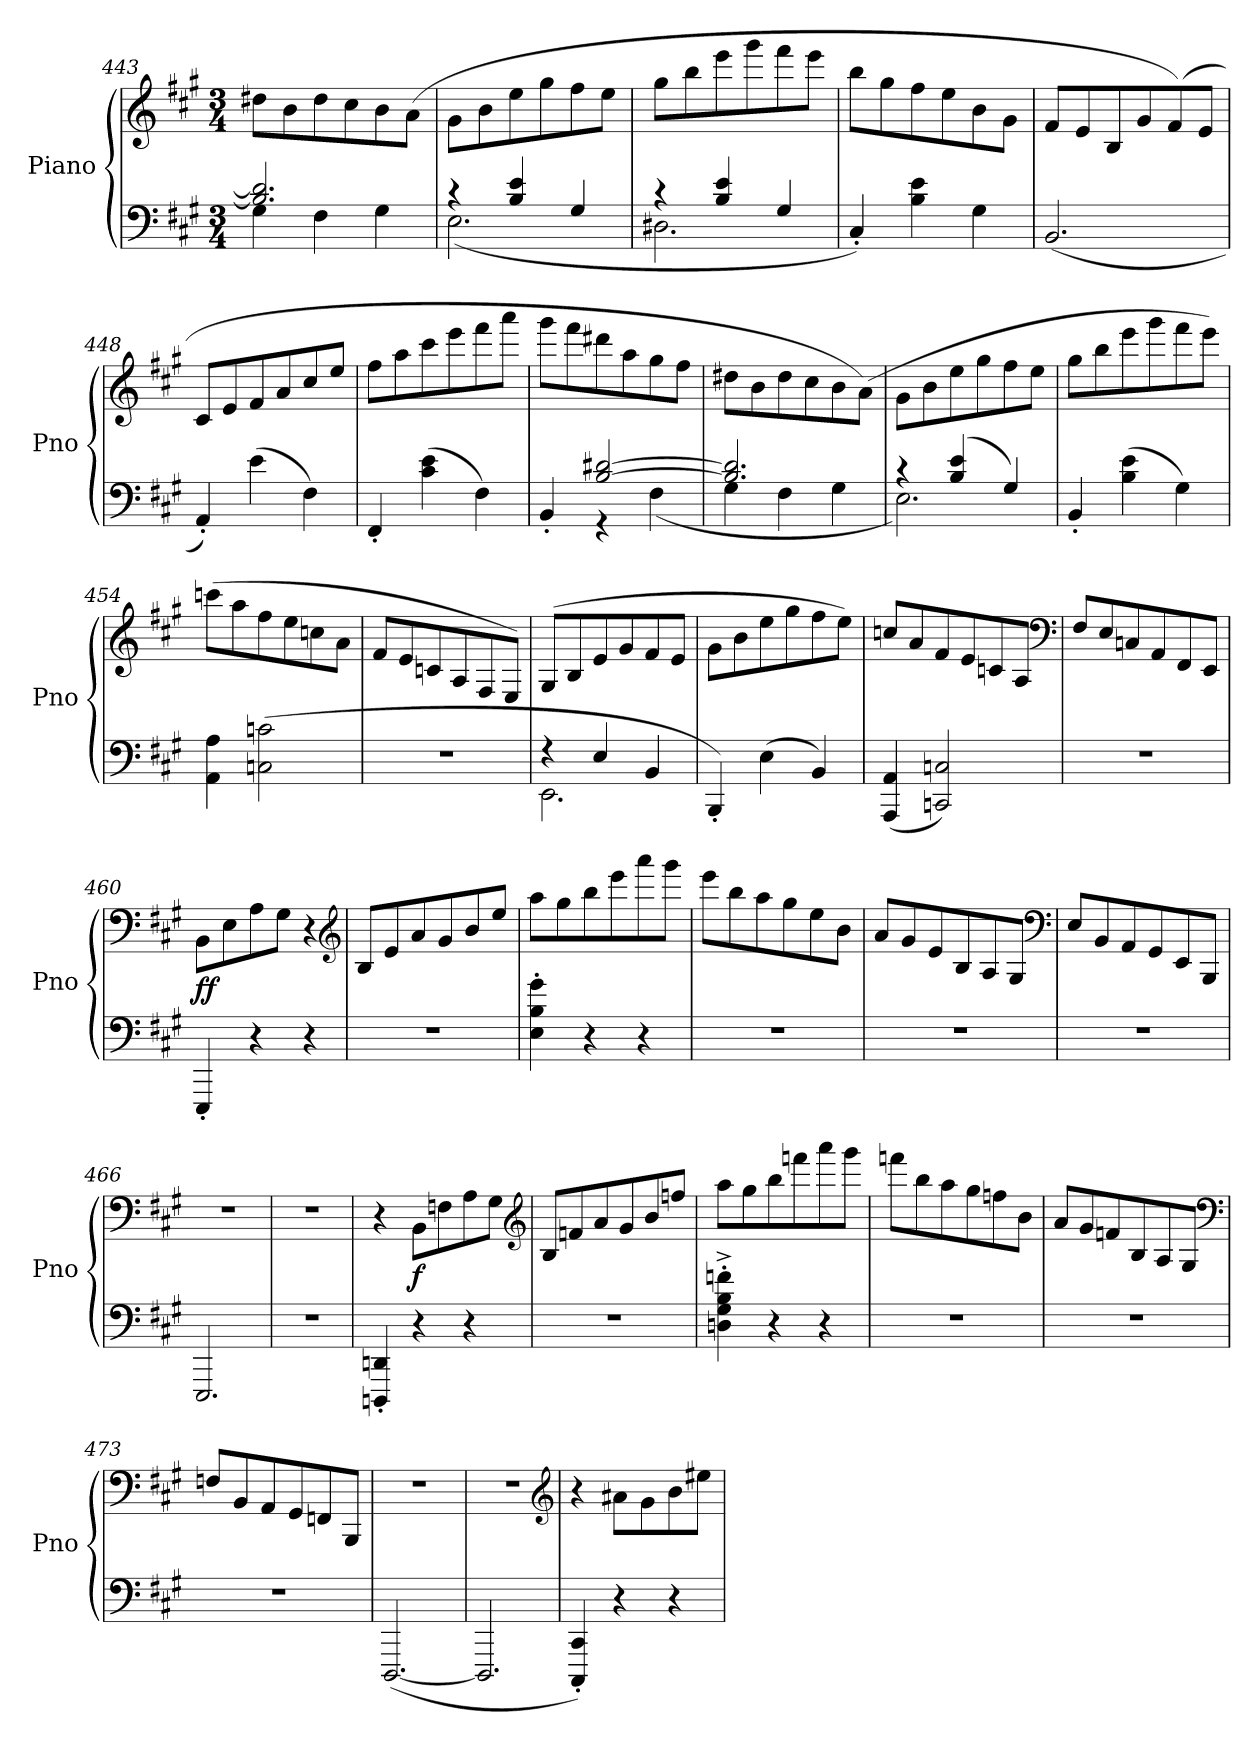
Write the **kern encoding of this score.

**kern	**kern	**dynam
*part1	*part1	*part1
*staff2	*staff1	*staff1/2
*I"Piano	*	*
*I'Pno	*	*
*clefF4	*clefG2	*
*k[f#c#g#]	*k[f#c#g#]	*
*M3/4	*M3/4	*
=443	=443	=443
*^	*	*
2.B]/ 2.d#]/	4G#\	8dd#X\L	.
.	.	8b\	.
.	4F#\	8dd#\	.
.	.	8cc#\	.
.	4G#\	8b\	.
.	.	(8a\J	.
=444	=444	=444	=444
4r	(2.E\	8g#\L	.
.	.	8b\	.
4B/ 4e/	.	8ee\	.
.	.	8gg#\	.
4G#/	.	8ff#\	.
.	.	8ee\J	.
=445	=445	=445	=445
4r	2.D#X\	8gg#\L	.
.	.	8bb\	.
4B/ 4e/	.	8eee\	.
.	.	8ggg#\	.
4G#/	.	8fff#\	.
.	.	8eee\J	.
*v	*v	*	*
=446	=446	=446
4C#'/)	8bb\L	.
.	8gg#\	.
4B\ 4e\	8ff#\	.
.	8ee\	.
4G#\	8b\	.
.	8g#\J	.
=447	=447	=447
(2.BB/	8f#/L	.
.	8e/	.
.	8B/	.
.	8g#/	.
.	(8f#/)	.
.	8e/J	.
=448	=448	=448
4AA'/)	8c#/L	.
.	8e/	.
(4e\	8f#/	.
.	8a/	.
4F#\)	8cc#/	.
.	8ee/J	.
=449	=449	=449
4FF#'/	8ff#\L	.
.	8aa\	.
(4c#\ 4e\	8ccc#\	.
.	8eee\	.
4F#\)	8fff#\	.
.	8aaa\J	.
=450	=450	=450
*^	*	*
4BB'/	4ryy	8ggg#\L	.
.	.	8fff#\	.
[2B/ [2d#X/	4r	8ddd#X\	.
.	.	8aa\	.
.	(4F#\	8gg#\	.
.	.	8ff#\J	.
=451	=451	=451	=451
2.B]/ 2.d#]/	4G#\	8dd#X\L	.
.	.	8b\	.
.	4F#\	8dd#\	.
.	.	8cc#\	.
.	4G#\	8b\	.
.	.	(8a\J)	.
=452	=452	=452	=452
4r	2.E\)	8g#\L	.
.	.	8b\	.
(4B/ 4e/	.	8ee\	.
.	.	8gg#\	.
4G#/)	.	8ff#\	.
.	.	8ee\J	.
*v	*v	*	*
=453	=453	=453
4BB'/	8gg#\L	.
.	8bb\	.
(4B\ 4e\	8eee\	.
.	8ggg#\	.
4G#\)	8fff#\	.
.	8eee\J)	.
=454	=454	=454
4AA\ 4A\	(8cccn\L	.
.	8aa\	.
(2Cn\ 2cn\	8ff#\	.
.	8ee\	.
.	8ccn\	.
.	8a\J	.
=455	=455	=455
2.r	8f#/L	.
.	8e/	.
.	8cn/	.
.	8A/	.
.	8F#/	.
.	8E/J)	.
=456	=456	=456
*^	*	*
4r	2.EE\	(8G#/L	.
.	.	8B/	.
4E/	.	8e/	.
.	.	8g#/	.
4BB/	.	8f#/	.
.	.	8e/J	.
*v	*v	*	*
=457	=457	=457
4BBB'/)	8g#\L	.
.	8b\	.
(4E\	8ee\	.
.	8gg#\	.
4BB/)	8ff#\	.
.	8ee\J)	.
=458	=458	=458
(4AAA/ 4AA/	8ccn/L	.
.	8a/	.
2CCn/ 2Cn/)	8f#/	.
.	8e/	.
.	8cn/	.
.	8A/J	.
*	*clefF4	*
=459	=459	=459
2.r	8F#/L	.
.	8E/	.
.	8Cn/	.
.	8AA/	.
.	8FF#/	.
.	8EE/J	.
=460	=460	=460
4EEE'/	8BB\L	ff
.	8E\	.
4r	8A\	.
.	8G#\J	.
4r	4r	.
*	*clefG2	*
=461	=461	=461
2.r	8B/L	.
.	8e/	.
.	8a/	.
.	8g#/	.
.	8b/	.
.	8ee/J	.
=462	=462	=462
4E'\ 4B'\ 4g#'\	8aa\L	.
.	8gg#\	.
4r	8bb\	.
.	8eee\	.
4r	8aaa\	.
.	8ggg#\J	.
=463	=463	=463
2.r	8eee\L	.
.	8bb\	.
.	8aa\	.
.	8gg#\	.
.	8ee\	.
.	8b\J	.
=464	=464	=464
2.r	8a/L	.
.	8g#/	.
.	8e/	.
.	8B/	.
.	8A/	.
.	8G#/J	.
*	*clefF4	*
=465	=465	=465
2.r	8E/L	.
.	8BB/	.
.	8AA/	.
.	8GG#/	.
.	8EE/	.
.	8BBB/J	.
=466	=466	=466
2.EEE/	2.r	.
=467	=467	=467
2.r	2.r	.
=468	=468	=468
4DDDn'/ 4DDn'/	4r	.
4r	8BB\L	f
.	8Fn\	.
4r	8A\	.
.	8G#\J	.
*	*clefG2	*
=469	=469	=469
2.r	8B/L	.
.	8fn/	.
.	8a/	.
.	8g#/	.
.	8b/	.
.	8ffn/J	.
=470	=470	=470
4Dn'^\ 4G#'^\ 4B'^\ 4fn'^\	8aa\L	.
.	8gg#\	.
4r	8bb\	.
.	8fffn\	.
4r	8aaa\	.
.	8ggg#\J	.
=471	=471	=471
2.r	8fffn\L	.
.	8bb\	.
.	8aa\	.
.	8gg#\	.
.	8ffn\	.
.	8b\J	.
=472	=472	=472
2.r	8a/L	.
.	8g#/	.
.	8fn/	.
.	8B/	.
.	8A/	.
.	8G#/J	.
*	*clefF4	*
=473	=473	=473
2.r	8Fn/L	.
.	8BB/	.
.	8AA/	.
.	8GG#/	.
.	8FFn/	.
.	8BBB/J	.
=474	=474	=474
([2.DDD/	2.r	.
=475	=475	=475
2.DDD/]	2.r	.
*	*clefG2	*
=476	=476	=476
4CCC#'/ 4CC#'/)	4r	.
4r	8a#X\L	.
.	8g#\	.
4r	8b\	.
.	8ee#X\J	.
=	=	=
*-	*-	*-
